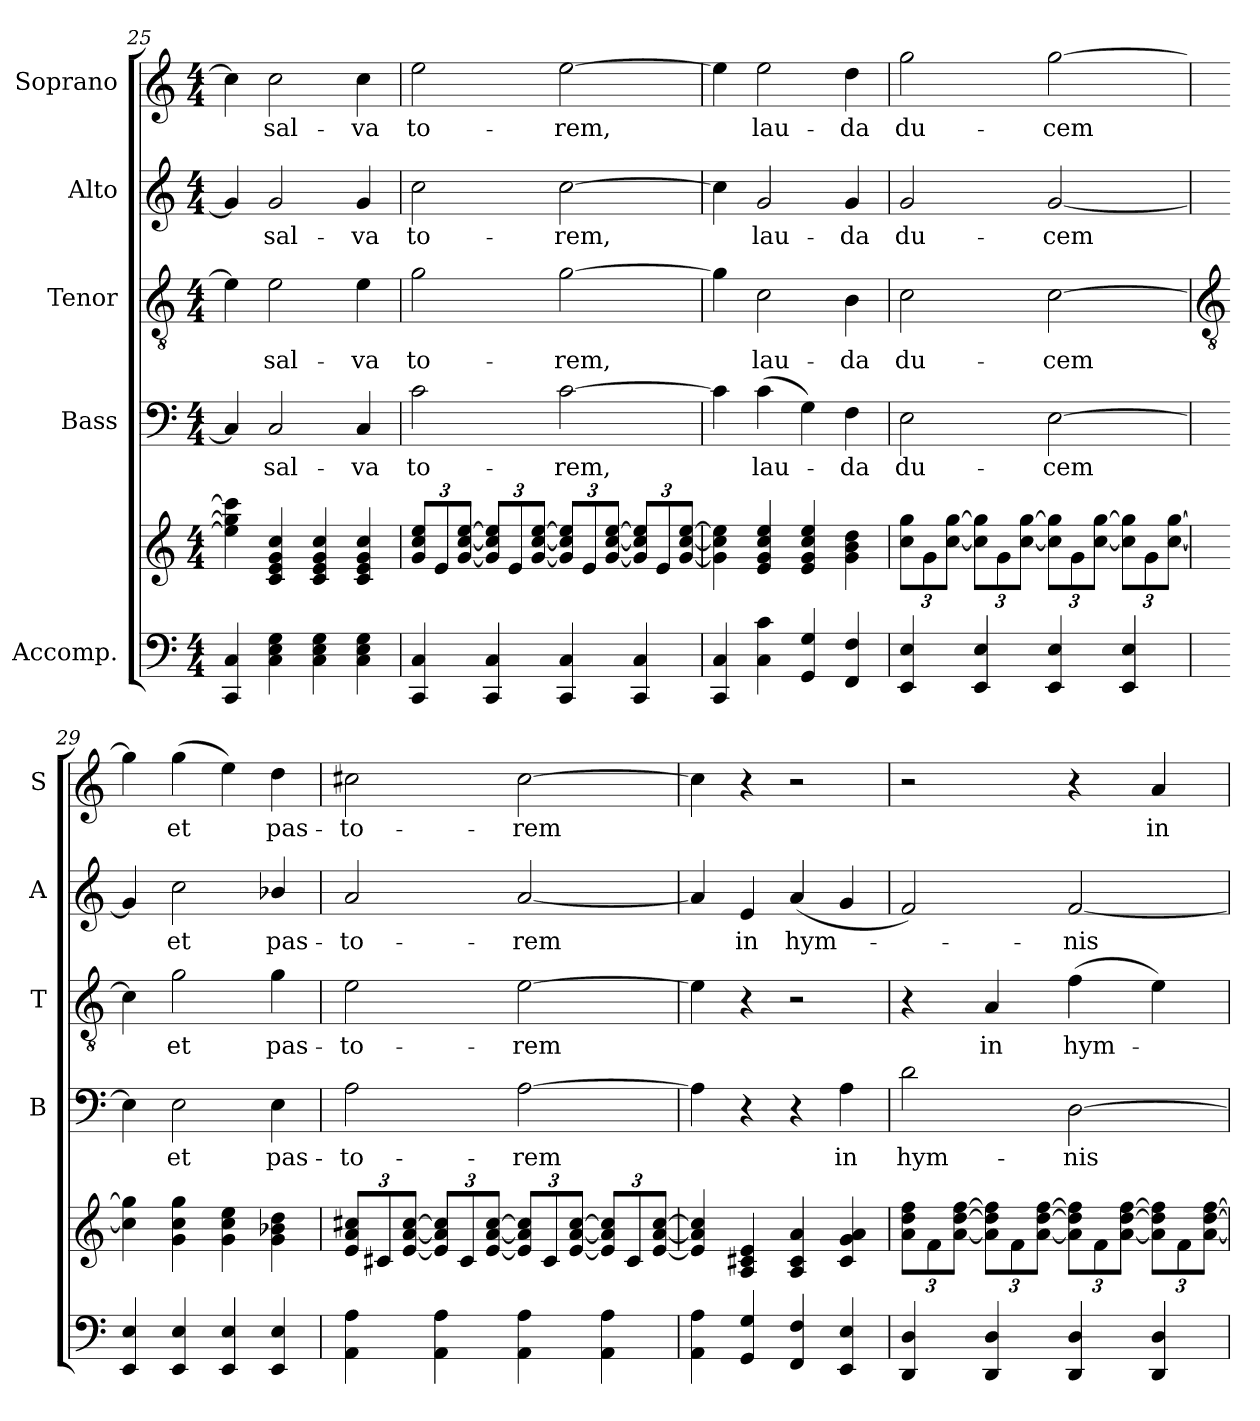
**kern	**kern	**kern	**text	**kern	**text	**kern	**text	**kern	**text
*part5	*part5	*part4	*part4	*part3	*part3	*part2	*part2	*part1	*part1
*staff6	*staff5	*staff4	*staff4	*staff3	*staff3	*staff2	*staff2	*staff1	*staff1
*I"Accomp.	*	*I"Bass	*	*I"Tenor	*	*I"Alto	*	*I"Soprano	*
*	*	*I'B	*	*I'T	*	*I'A	*	*I'S	*
*clefF4	*clefG2	*clefF4	*	*clefGv2	*	*clefG2	*	*clefG2	*
*k[]	*k[]	*k[]	*	*k[]	*	*k[]	*	*k[]	*
*C:	*C:	*C:	*	*C:	*	*C:	*	*C:	*
*M4/4	*M4/4	*M4/4	*	*M4/4	*	*M4/4	*	*M4/4	*
=25	=25	=25	=25	=25	=25	=25	=25	=25	=25
4CC 4C	4ee] 4gg] 4ccc]	4C]	.	4e]	.	4g]	.	4cc]	.
!	!	!	!LO:LY:b	!	!LO:LY:b	!	!LO:LY:b	!	!LO:LY:b
4C 4E 4G	4c 4e 4g 4cc	2C	sal-	2e	sal-	2g	sal-	2cc	sal-
4C 4E 4G	4c 4e 4g 4cc	.	.	.	.	.	.	.	.
!	!	!	!LO:LY:b	!	!LO:LY:b	!	!LO:LY:b	!	!LO:LY:b
4C 4E 4G	4c 4e 4g 4cc	4C	-va	4e	-va	4g	-va	4cc	-va
=26	=26	=26	=26	=26	=26	=26	=26	=26	=26
!	!	!	!LO:LY:b	!	!LO:LY:b	!	!LO:LY:b	!	!LO:LY:b
4CC 4C	12g 12cc 12eeL	2c	to-	2g	to-	2cc	to-	2ee	to-
.	12e	.	.	.	.	.	.	.	.
.	[12g [12cc [12eeJ	.	.	.	.	.	.	.	.
4CC 4C	12g] 12cc] 12ee]L	.	.	.	.	.	.	.	.
.	12e	.	.	.	.	.	.	.	.
.	[12g [12cc [12eeJ	.	.	.	.	.	.	.	.
!	!	!	!LO:LY:b	!	!LO:LY:b	!	!LO:LY:b	!	!LO:LY:b
4CC 4C	12g] 12cc] 12ee]L	[2c	-rem,	[2g	-rem,	[2cc	-rem,	[2ee	-rem,
.	12e	.	.	.	.	.	.	.	.
.	[12g [12cc [12eeJ	.	.	.	.	.	.	.	.
4CC 4C	12g] 12cc] 12ee]L	.	.	.	.	.	.	.	.
.	12e	.	.	.	.	.	.	.	.
.	[12g [12cc [12eeJ	.	.	.	.	.	.	.	.
=27	=27	=27	=27	=27	=27	=27	=27	=27	=27
4CC 4C	4g] 4cc] 4ee]	4c]	.	4g]	.	4cc]	.	4ee]	.
!	!	!	!LO:LY:b	!	!LO:LY:b	!	!LO:LY:b	!	!LO:LY:b
4C 4c	4e 4g 4cc 4ee	(>4c	lau-	2c	lau-	2g	lau-	2ee	lau-
4GG 4G	4e 4g 4cc 4ee	4G)	.	.	.	.	.	.	.
!	!	!	!LO:LY:b	!	!LO:LY:b	!	!LO:LY:b	!	!LO:LY:b
4FF 4F	4g 4b 4dd	4F	da	4B	-da	4g	-da	4dd	-da
=28	=28	=28	=28	=28	=28	=28	=28	=28	=28
!	!	!	!LO:LY:b	!	!LO:LY:b	!	!LO:LY:b	!	!LO:LY:b
4EE 4E	12cc 12ggL	2E	du-	2c	du-	2g	du-	2gg	du-
.	12g	.	.	.	.	.	.	.	.
.	[12cc [12ggJ	.	.	.	.	.	.	.	.
4EE 4E	12cc] 12gg]L	.	.	.	.	.	.	.	.
.	12g	.	.	.	.	.	.	.	.
.	[12cc [12ggJ	.	.	.	.	.	.	.	.
!	!	!	!LO:LY:b	!	!LO:LY:b	!	!LO:LY:b	!	!LO:LY:b
4EE 4E	12cc] 12gg]L	[2E	-cem	[2c	-cem	[2g	-cem	[2gg	-cem
.	12g	.	.	.	.	.	.	.	.
.	[12cc [12ggJ	.	.	.	.	.	.	.	.
4EE 4E	12cc] 12gg]L	.	.	.	.	.	.	.	.
.	12g	.	.	.	.	.	.	.	.
.	[12cc [12ggJ	.	.	.	.	.	.	.	.
!!LO:LB:g=z
=29	=29	=29	=29	=29	=29	=29	=29	=29	=29
*	*	*	*	*clefGv2	*	*	*	*	*
4EE 4E	4cc] 4gg]	4E]	.	4c]	.	4g]	.	4gg]	.
!	!	!	!LO:LY:b	!	!LO:LY:b	!	!LO:LY:b	!	!LO:LY:b
4EE 4E	4g 4cc 4gg	2E	et	2g	et	2cc	et	(>4gg	et
4EE 4E	4g 4cc 4ee	.	.	.	.	.	.	4ee)	.
!	!	!	!LO:LY:b	!	!LO:LY:b	!	!LO:LY:b	!	!LO:LY:b
4EE 4E	4g 4b-X 4dd	4E	pas-	4g	pas-	4b-X/	pas-	4dd	pas-
=30	=30	=30	=30	=30	=30	=30	=30	=30	=30
!	!	!	!LO:LY:b	!	!LO:LY:b	!	!LO:LY:b	!	!LO:LY:b
4AA 4A	12e 12a 12cc#XL	2A	-to-	2e	-to-	2a	-to-	2cc#X	-to-
.	12c#X	.	.	.	.	.	.	.	.
.	[12e [12a [12cc#J	.	.	.	.	.	.	.	.
4AA 4A	12e] 12a] 12cc#]L	.	.	.	.	.	.	.	.
.	12c#	.	.	.	.	.	.	.	.
.	[12e [12a [12cc#J	.	.	.	.	.	.	.	.
!	!	!	!LO:LY:b	!	!LO:LY:b	!	!LO:LY:b	!	!LO:LY:b
4AA 4A	12e] 12a] 12cc#]L	[2A	-rem	[2e	-rem	[2a	-rem	[2cc#	-rem
.	12c#	.	.	.	.	.	.	.	.
.	[12e [12a [12cc#J	.	.	.	.	.	.	.	.
4AA 4A	12e] 12a] 12cc#]L	.	.	.	.	.	.	.	.
.	12c#	.	.	.	.	.	.	.	.
.	[12e [12a [12cc#J	.	.	.	.	.	.	.	.
=31	=31	=31	=31	=31	=31	=31	=31	=31	=31
4AA 4A	4e] 4a] 4cc#]	4A]	.	4e]	.	4a]	.	4cc#]	.
!	!	!	!	!	!	!	!LO:LY:b	!	!
4GG 4G	4A 4c#X 4e	4r	.	4r	.	4e	in	4r	.
!	!	!	!	!	!	!	!LO:LY:b	!	!
4FF 4F	4A 4c# 4a	4r	.	2r	.	(<4a	hym-	2r	.
!	!	!	!LO:LY:b	!	!	!	!	!	!
4EE 4E	4c# 4g 4a	4A	in	.	.	4g	.	.	.
=32	=32	=32	=32	=32	=32	=32	=32	=32	=32
!	!	!	!LO:LY:b	!	!	!	!	!	!
4DD 4D	12a 12dd 12ffL	2d	hym-	4r	.	2f)	.	2r	.
.	12f	.	.	.	.	.	.	.	.
.	[12a [12dd [12ffJ	.	.	.	.	.	.	.	.
!	!	!	!	!	!LO:LY:b	!	!	!	!
4DD 4D	12a] 12dd] 12ff]L	.	.	4A	in	.	.	.	.
.	12f	.	.	.	.	.	.	.	.
.	[12a [12dd [12ffJ	.	.	.	.	.	.	.	.
!	!	!	!LO:LY:b	!	!LO:LY:b	!	!LO:LY:b	!	!
4DD 4D	12a] 12dd] 12ff]L	[2D	-nis	(>4f	hym-	[2f	nis	4r	.
.	12f	.	.	.	.	.	.	.	.
.	[12a [12dd [12ffJ	.	.	.	.	.	.	.	.
!	!	!	!	!	!	!	!	!	!LO:LY:b
4DD 4D	12a] 12dd] 12ff]L	.	.	4e)	.	.	.	4a	in
.	12f	.	.	.	.	.	.	.	.
.	[12a [12dd [12ffJ	.	.	.	.	.	.	.	.
=	=	=	=	=	=	=	=	=	=
*-	*-	*-	*-	*-	*-	*-	*-	*-	*-
